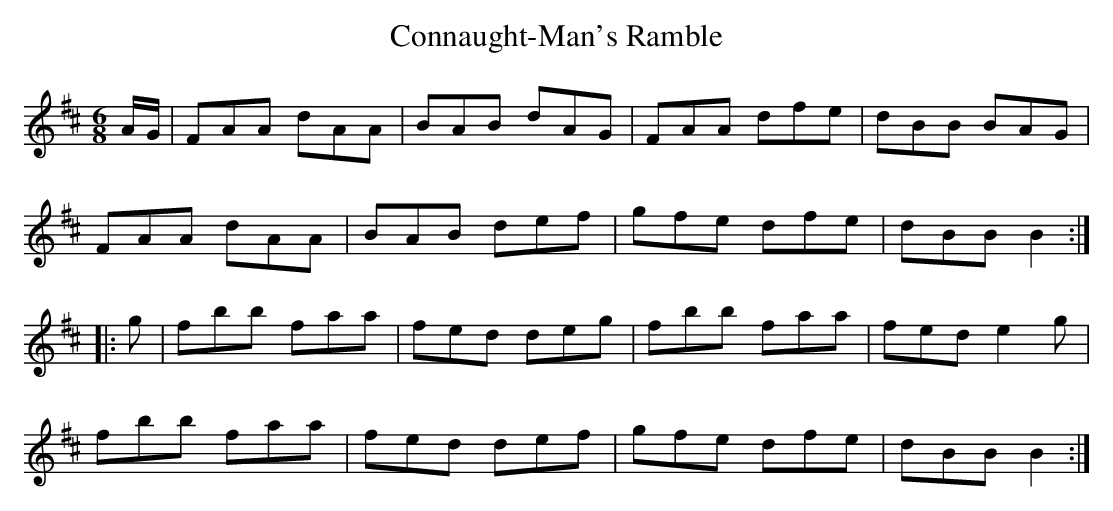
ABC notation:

X:1
T:Connaught-Man's Ramble
M:6/8
L:1/8
K:D
A/G/ | FAA dAA | BAB dAG | FAA dfe | dBB BAG |
FAA dAA | BAB def | gfe dfe | dBB B2 :|
|:g | fbb faa | fed deg | fbb faa | fed e2g |
fbb faa | fed def | gfe dfe | dBB B2 :|
